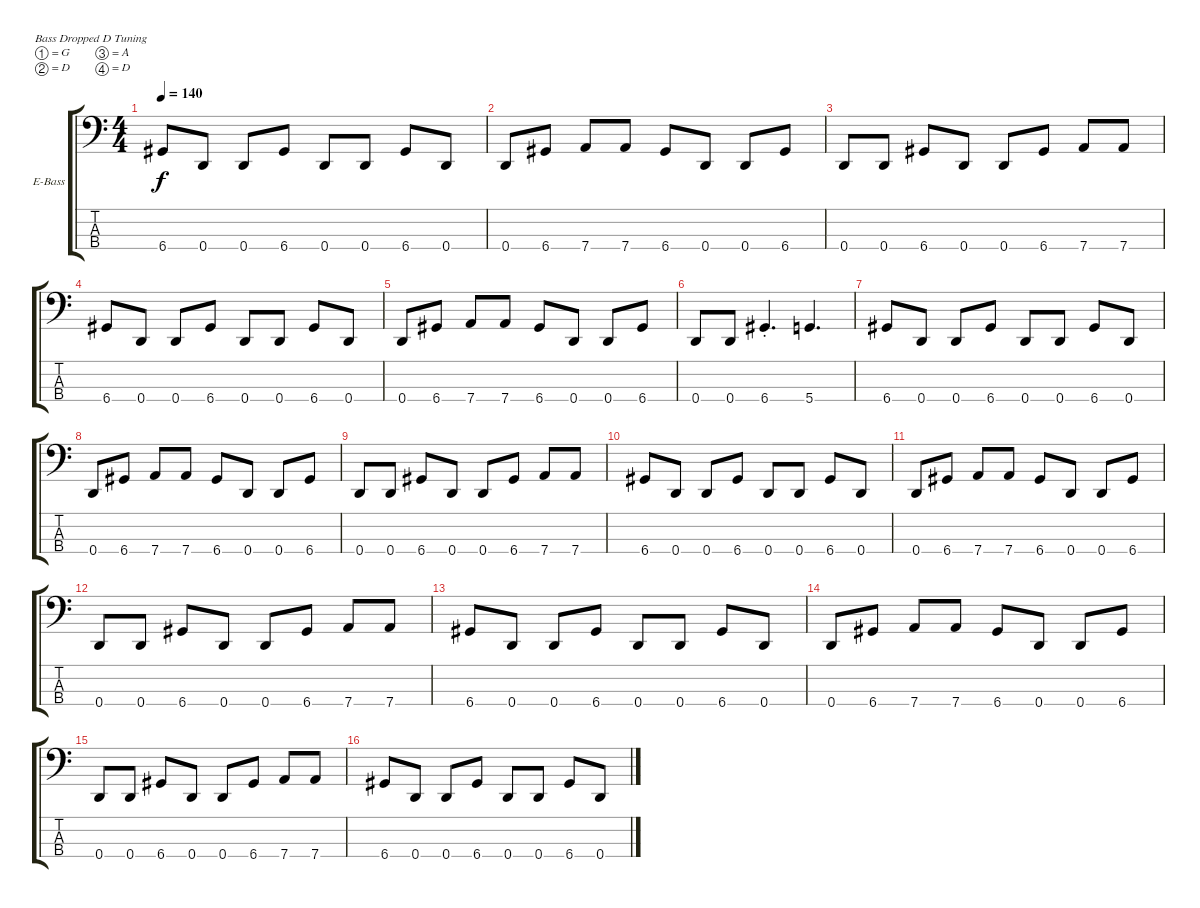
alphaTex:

\bracketExtendMode groupsimilarinstruments
\firstSystemTrackNameOrientation horizontal
\otherSystemsTrackNameOrientation horizontal
\track ("Bass guitar (Oliver)" "E-Bass") {instrument electricbassfinger}
\staff {score tabs}
\tuning (G2 D2 A1 D1)
\ts (4 4)
\tempo 140
\clef f4
\ks c
6.4.8{dy f} 0.4.8 0.4.8 6.4.8 0.4.8 0.4.8 6.4.8 0.4.8 |
0.4.8 6.4.8 7.4.8 7.4.8 6.4.8 0.4.8 0.4.8 6.4.8 |
0.4.8 0.4.8 6.4.8 0.4.8 0.4.8 6.4.8 7.4.8 7.4.8 |
6.4.8 0.4.8 0.4.8 6.4.8 0.4.8 0.4.8 6.4.8 0.4.8 |
0.4.8 6.4.8 7.4.8 7.4.8 6.4.8 0.4.8 0.4.8 6.4.8 |
0.4.8 0.4.8 6.4{st}.4{d} 5.4.4{d} |
6.4.8 0.4.8 0.4.8 6.4.8 0.4.8 0.4.8 6.4.8 0.4.8 |
0.4.8 6.4.8 7.4.8 7.4.8 6.4.8 0.4.8 0.4.8 6.4.8 |
0.4.8 0.4.8 6.4.8 0.4.8 0.4.8 6.4.8 7.4.8 7.4.8 |
6.4.8 0.4.8 0.4.8 6.4.8 0.4.8 0.4.8 6.4.8 0.4.8 |
0.4.8 6.4.8 7.4.8 7.4.8 6.4.8 0.4.8 0.4.8 6.4.8 |
0.4.8 0.4.8 6.4.8 0.4.8 0.4.8 6.4.8 7.4.8 7.4.8 |
6.4.8 0.4.8 0.4.8 6.4.8 0.4.8 0.4.8 6.4.8 0.4.8 |
0.4.8 6.4.8 7.4.8 7.4.8 6.4.8 0.4.8 0.4.8 6.4.8 |
0.4.8 0.4.8 6.4.8 0.4.8 0.4.8 6.4.8 7.4.8 7.4.8 |
6.4.8 0.4.8 0.4.8 6.4.8 0.4.8 0.4.8 6.4.8 0.4.8
